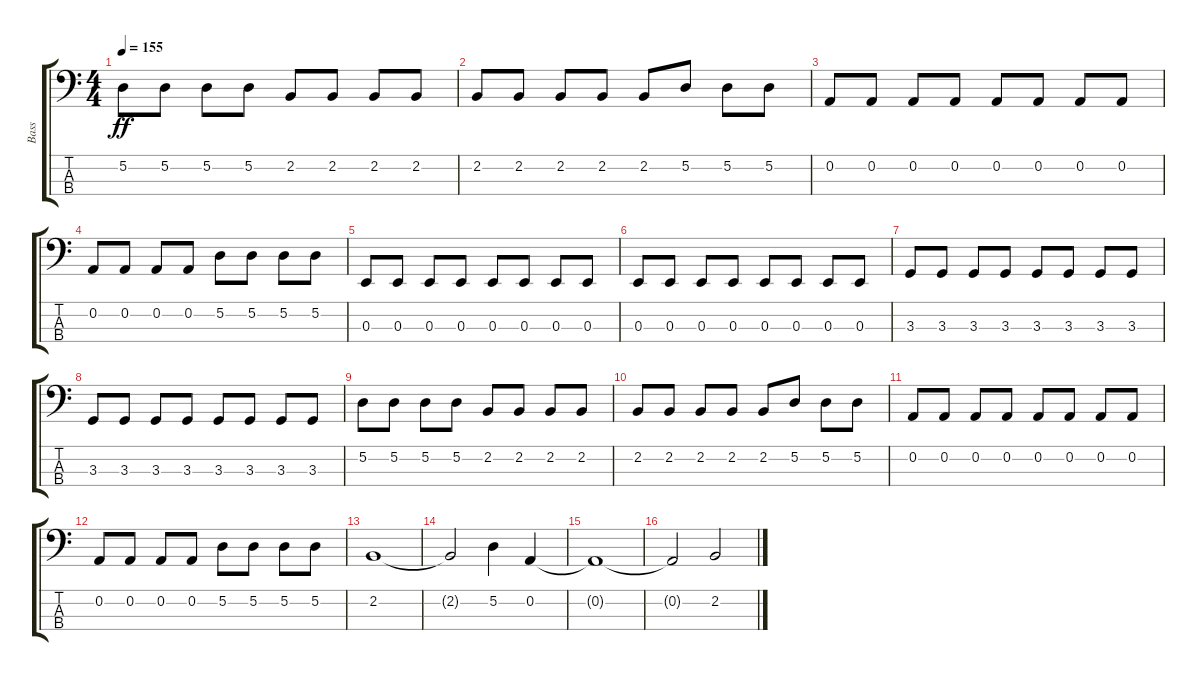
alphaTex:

\track ("Bass" "Bass") {instrument distortionguitar}
\staff {score tabs}
\tuning (D2 A1 E1 A0) {hide}
\ts (4 4)
\tempo 155
\clef f4
\ks c
5.2.8{dy ff} 5.2.8 5.2.8 5.2.8 2.2.8 2.2.8 2.2.8 2.2.8 |
2.2.8 2.2.8 2.2.8 2.2.8 2.2.8 5.2.8 5.2.8 5.2.8 |
0.2.8 0.2.8 0.2.8 0.2.8 0.2.8 0.2.8 0.2.8 0.2.8 |
0.2.8 0.2.8 0.2.8 0.2.8 5.2.8 5.2.8 5.2.8 5.2.8 |
0.3.8 0.3.8 0.3.8 0.3.8 0.3.8 0.3.8 0.3.8 0.3.8 |
0.3.8 0.3.8 0.3.8 0.3.8 0.3.8 0.3.8 0.3.8 0.3.8 |
3.3.8 3.3.8 3.3.8 3.3.8 3.3.8 3.3.8 3.3.8 3.3.8 |
3.3.8 3.3.8 3.3.8 3.3.8 3.3.8 3.3.8 3.3.8 3.3.8 |
5.2.8 5.2.8 5.2.8 5.2.8 2.2.8 2.2.8 2.2.8 2.2.8 |
2.2.8 2.2.8 2.2.8 2.2.8 2.2.8 5.2.8 5.2.8 5.2.8 |
0.2.8 0.2.8 0.2.8 0.2.8 0.2.8 0.2.8 0.2.8 0.2.8 |
0.2.8 0.2.8 0.2.8 0.2.8 5.2.8 5.2.8 5.2.8 5.2.8 |
2.2.1 |
2.2{t}.2 5.2.4 0.2.4 |
0.2{t}.1 |
0.2{t}.2 2.2.2
